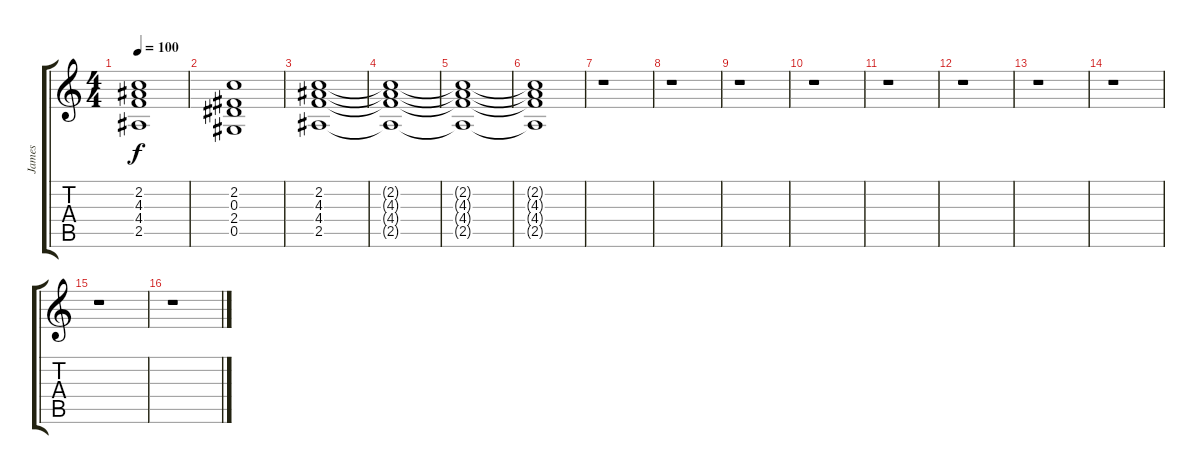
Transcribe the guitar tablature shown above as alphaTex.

\track ("James" "James") {instrument distortionguitar}
\staff {score tabs}
\tuning (Eb4 Bb3 Gb3 Db3 Ab2 Eb2) {hide}
\ts (4 4)
\tempo 100
\clef g2
\ks c
(2.2 4.3 4.4 2.5).1{dy f} |
(2.2 0.3 2.4 0.5).1 |
(2.2 4.3 4.4 2.5).1 |
(2.2{t} 4.3{t} 4.4{t} 2.5{t}).1 |
(2.2{t} 4.3{t} 4.4{t} 2.5{t}).1 |
(2.2{t} 4.3{t} 4.4{t} 2.5{t}).1 |
r.1 |
r.1 |
r.1 |
r.1 |
r.1 |
r.1 |
r.1 |
r.1 |
r.1 |
r.1
